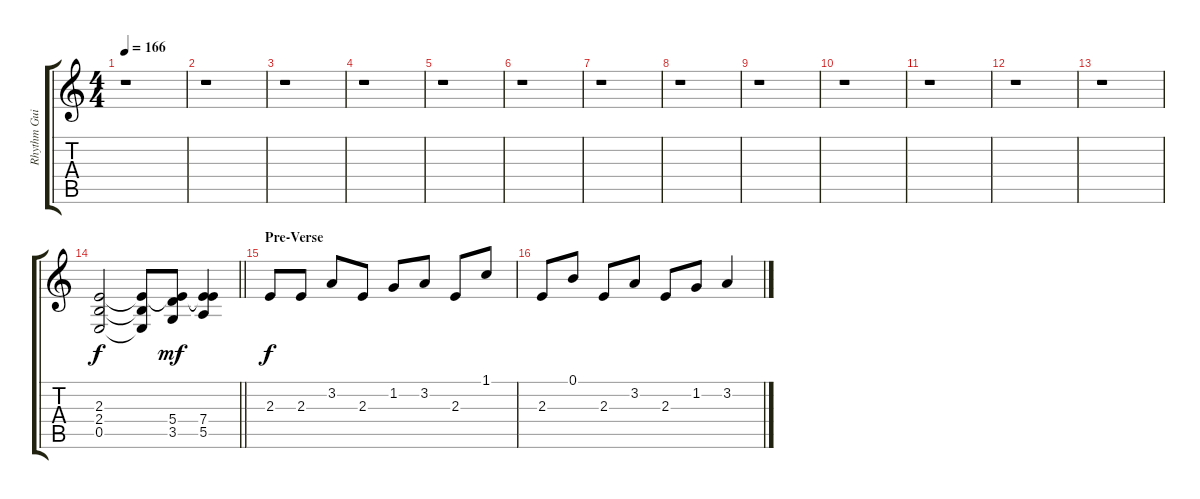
\track ("Rhythm Guitar" "Rhythm Gui") {instrument distortionguitar}
\staff {score tabs}
\tuning (B3 Gb3 D3 A2 E2 B1) {hide}
\ts (4 4)
\tempo 166
\clef g2
\ks c
r.1{dy f} |
r.1 |
r.1 |
r.1 |
r.1 |
r.1 |
r.1 |
r.1 |
r.1 |
r.1 |
r.1 |
r.1 |
r.1 |
\barLineRight lightlight
(2.3 2.4 0.5).2{volume 12} (2.3{t} 2.4{t} 0.5{t}).8 (2.3{t} 5.4 3.5).8{dy mf} (2.3{t} 7.4 5.5).4 |
\section ("" "Pre-Verse")
2.3.8{dy f volume 5 balance 0} 2.3.8 3.2.8 2.3.8 1.2.8 3.2.8 2.3.8 1.1.8 |
2.3.8 0.1.8 2.3.8 3.2.8 2.3.8 1.2.8 3.2.4
